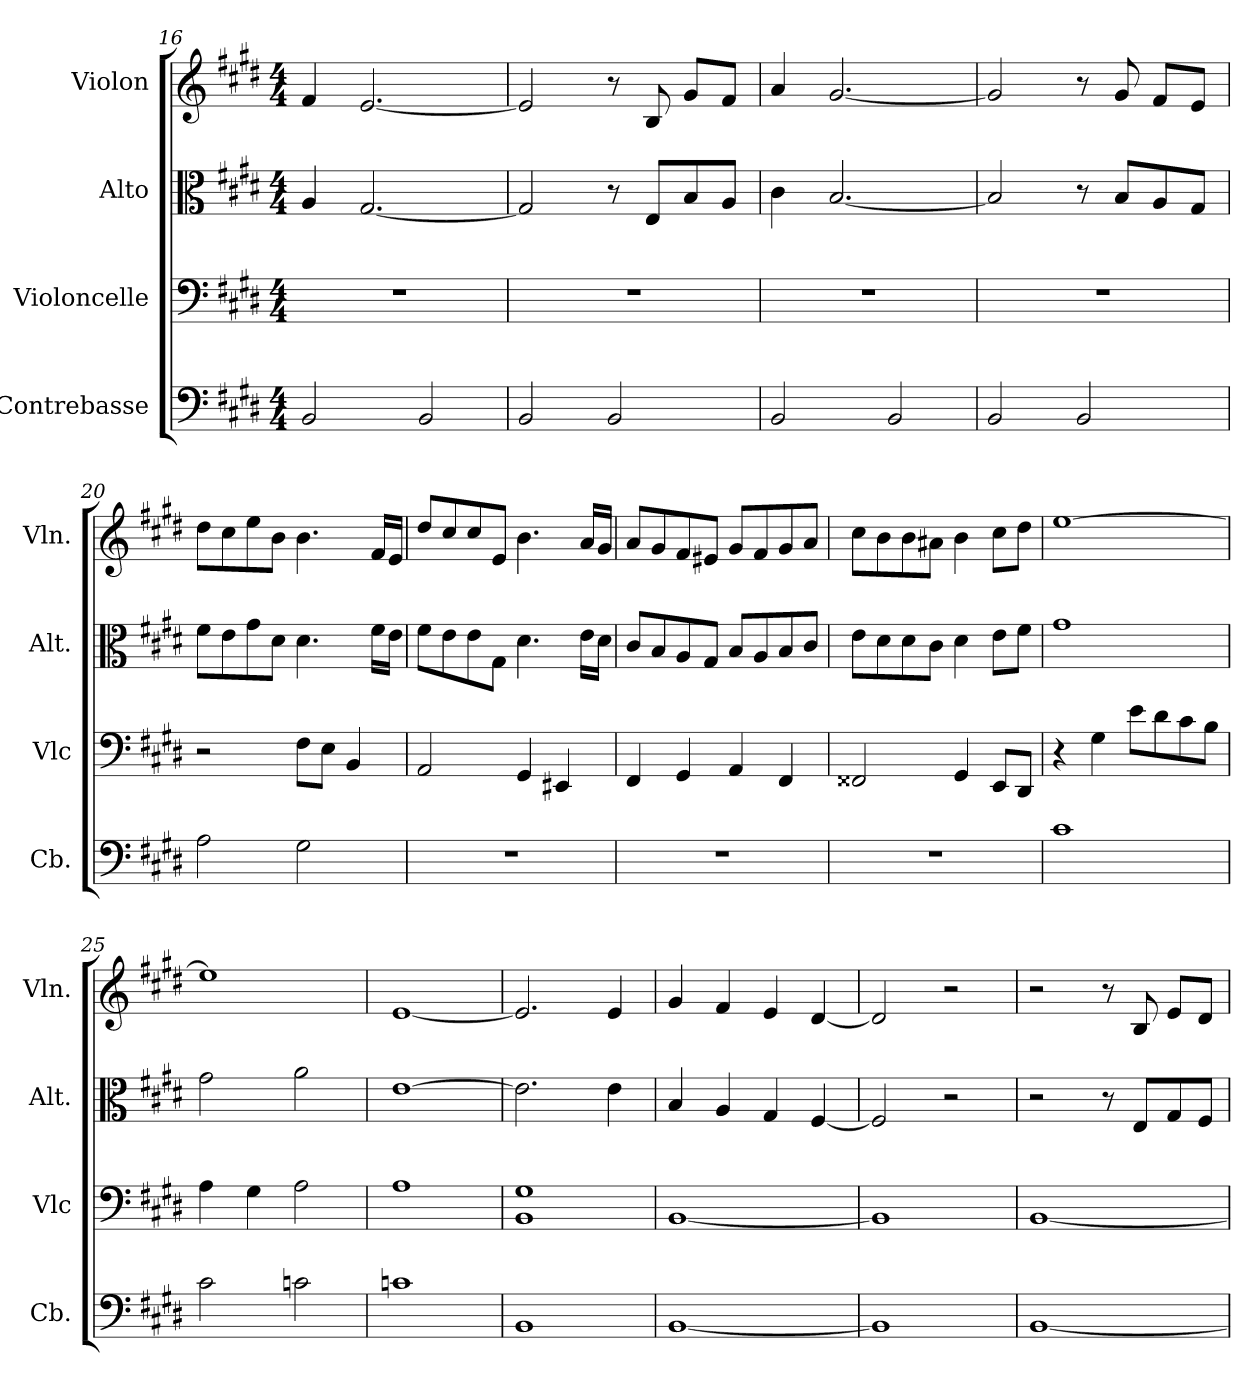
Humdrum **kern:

**kern	**kern	**kern	**kern
*part4	*part3	*part2	*part1
*staff4	*staff3	*staff2	*staff1
*I"Contrebasse	*I"Violoncelle	*I"Alto	*I"Violon
*I'Cb.	*I'Vlc	*I'Alt.	*I'Vln.
*clefF4	*clefF4	*clefC3	*clefG2
*ITrd7c12	*	*	*
*k[f#c#g#d#]	*k[f#c#g#d#]	*k[f#c#g#d#]	*k[f#c#g#d#]
*M4/4	*M4/4	*M4/4	*M4/4
=16	=16	=16	=16
2BBB/	1r	4A/	4f#/
.	.	[2.G#/	[2.e/
2BBB/	.	.	.
=17	=17	=17	=17
2BBB/	1r	2G#/]	2e/]
2BBB/	.	8r	8r
.	.	8E/L	8B/
.	.	8B/	8g#/L
.	.	8A/J	8f#/J
=18	=18	=18	=18
2BBB/	1r	4c#\	4a/
.	.	[2.B/	[2.g#/
2BBB/	.	.	.
=19	=19	=19	=19
2BBB/	1r	2B/]	2g#/]
2BBB/	.	8r	8r
.	.	8B/L	8g#/
.	.	8A/	8f#/L
.	.	8G#/J	8e/J
=20	=20	=20	=20
2AA\	2r	8f#\L	8dd#\L
.	.	8e\	8cc#\
.	.	8g#\	8ee\
.	.	8d#\J	8b\J
2GG#\	8F#\L	4.d#\	4.b\
.	8E\J	.	.
.	4BB/	.	.
.	.	16f#\LL	16f#/LL
.	.	16e\JJ	16e/JJ
=21	=21	=21	=21
1r	2AA/	8f#\L	8dd#/L
.	.	8e\	8cc#/
.	.	8e\	8cc#/
.	.	8G#\J	8e/J
.	4GG#/	4.d#\	4.b\
.	4EE#X/	.	.
.	.	16e\LL	16a/LL
.	.	16d#\JJ	16g#/JJ
!!LO:PB:g=z
=22	=22	=22	=22
1r	4FF#/	8c#/L	8a/L
.	.	8B/	8g#/
.	4GG#/	8A/	8f#/
.	.	8G#/J	8e#X/J
.	4AA/	8B/L	8g#/L
.	.	8A/	8f#/
.	4FF#/	8B/	8g#/
.	.	8c#/J	8a/J
=23	=23	=23	=23
1r	2FF##X/	8e\L	8cc#\L
.	.	8d#\	8b\
.	.	8d#\	8b\
.	.	8c#\J	8a#X\J
.	4GG#/	4d#\	4b\
.	8EE/L	8e\L	8cc#\L
.	8DD#/J	8f#\J	8dd#\J
=24	=24	=24	=24
1C#	4r	1g#	[1ee
.	4G#\	.	.
.	8e\L	.	.
.	8d#\	.	.
.	8c#\	.	.
.	8B\J	.	.
=25	=25	=25	=25
2C#\	4A\	2g#\	1ee]
.	4G#\	.	.
2Cn\	2A\	2a\	.
=26	=26	=26	=26
1Cn	1A	[1e	[1e
=27	=27	=27	=27
1BBB	1BB 1G#	2.e\]	2.e/]
.	.	4e\	4e/
=28	=28	=28	=28
[1BBB	[1BB	4B/	4g#/
.	.	4A/	4f#/
.	.	4G#/	4e/
.	.	[4F#/	[4d#/
!!LO:LB:g=z
=29	=29	=29	=29
1BBB]	1BB]	2F#/]	2d#/]
.	.	2r	2r
=30	=30	=30	=30
[1BBB	[1BB	2r	2r
.	.	8r	8r
.	.	8E/L	8B/
.	.	8G#/	8e/L
.	.	8F#/J	8d#/J
=	=	=	=
*-	*-	*-	*-
